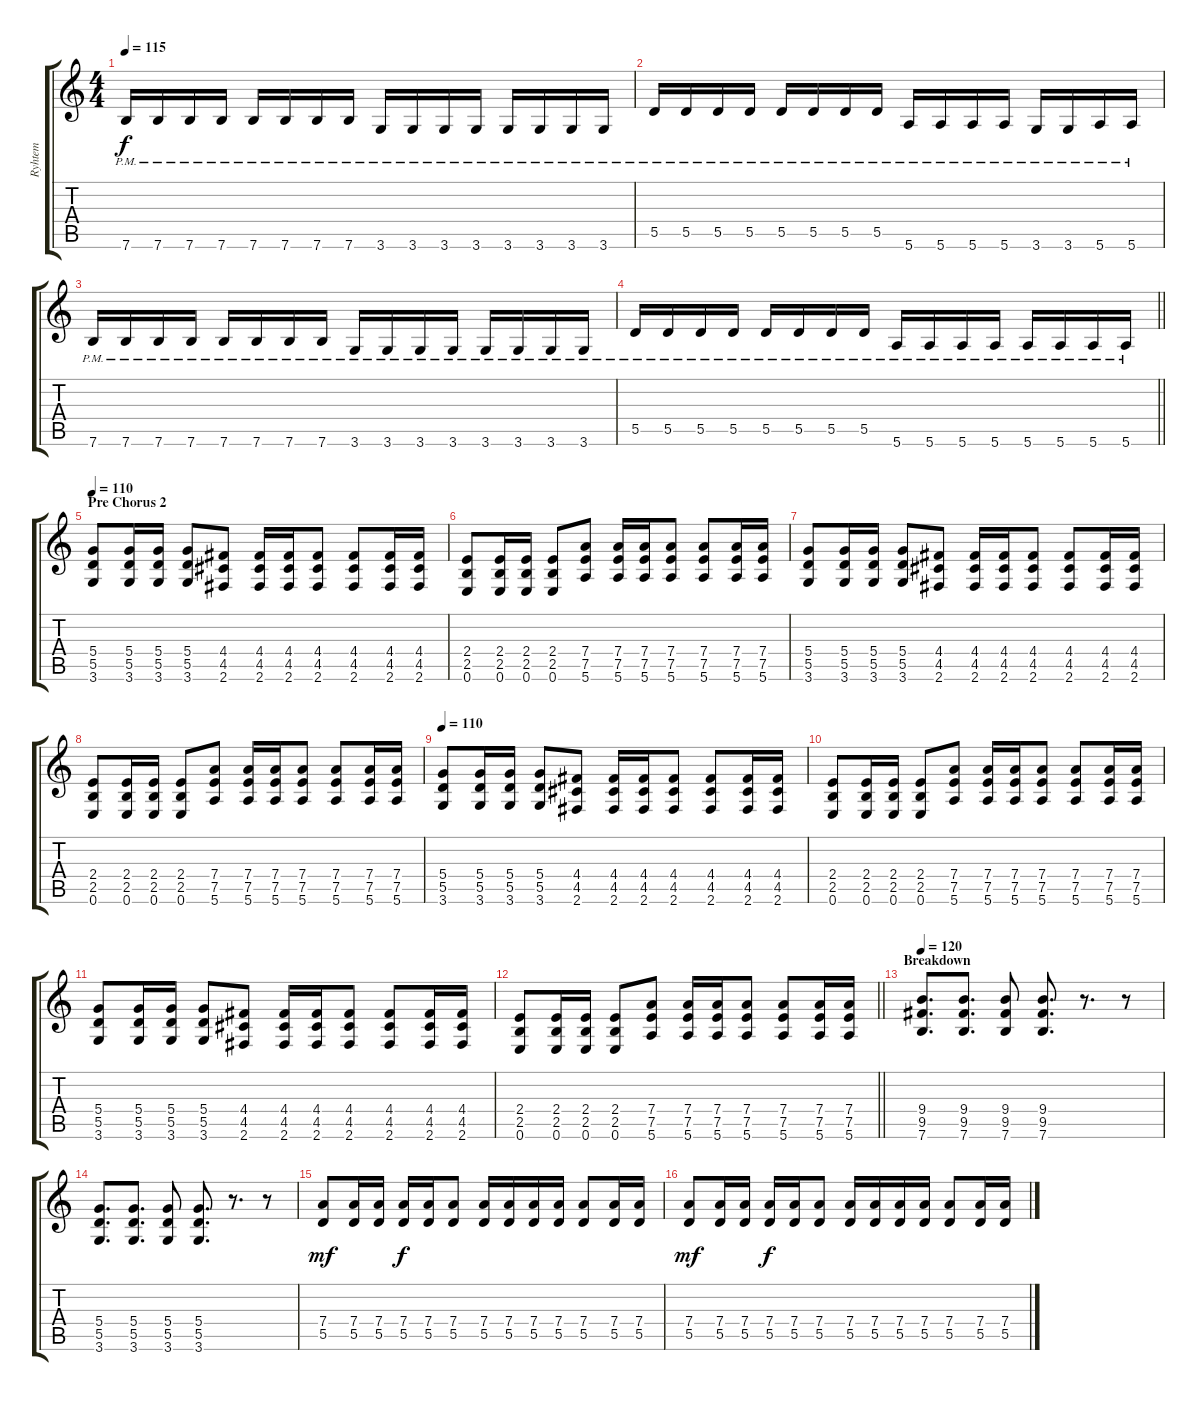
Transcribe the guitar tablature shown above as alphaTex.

\track ("Ryhtem" "Ryhtem") {instrument distortionguitar}
\staff {score tabs}
\tuning (E4 B3 G3 D3 A2 E2) {hide}
\ts (4 4)
\tempo 115
\clef g2
\ks c
7.6{pm}.16{dy f} 7.6{pm}.16 7.6{pm}.16 7.6{pm}.16 7.6{pm}.16 7.6{pm}.16 7.6{pm}.16 7.6{pm}.16 3.6{pm}.16 3.6{pm}.16 3.6{pm}.16 3.6{pm}.16 3.6{pm}.16 3.6{pm}.16 3.6{pm}.16 3.6{pm}.16 |
5.5{pm}.16 5.5{pm}.16 5.5{pm}.16 5.5{pm}.16 5.5{pm}.16 5.5{pm}.16 5.5{pm}.16 5.5{pm}.16 5.6{pm}.16 5.6{pm}.16 5.6{pm}.16 5.6{pm}.16 3.6{pm}.16 3.6{pm}.16 5.6{pm}.16 5.6{pm}.16 |
7.6{pm}.16 7.6{pm}.16 7.6{pm}.16 7.6{pm}.16 7.6{pm}.16 7.6{pm}.16 7.6{pm}.16 7.6{pm}.16 3.6{pm}.16 3.6{pm}.16 3.6{pm}.16 3.6{pm}.16 3.6{pm}.16 3.6{pm}.16 3.6{pm}.16 3.6{pm}.16 |
\barLineRight lightlight
5.5{pm}.16 5.5{pm}.16 5.5{pm}.16 5.5{pm}.16 5.5{pm}.16 5.5{pm}.16 5.5{pm}.16 5.5{pm}.16 5.6{pm}.16 5.6{pm}.16 5.6{pm}.16 5.6{pm}.16 5.6{pm}.16 5.6{pm}.16 5.6{pm}.16 5.6{pm}.16 |
\section ("" "Pre Chorus 2")
\tempo 110
(5.4 5.5 3.6).8 (5.4 5.5 3.6).16 (5.4 5.5 3.6).16 (5.4 5.5 3.6).8 (4.4 4.5 2.6).8 (4.4 4.5 2.6).16 (4.4 4.5 2.6).16 (4.4 4.5 2.6).8 (4.4 4.5 2.6).8 (4.4 4.5 2.6).16 (4.4 4.5 2.6).16 |
(2.4 2.5 0.6).8 (2.4 2.5 0.6).16 (2.4 2.5 0.6).16 (2.4 2.5 0.6).8 (7.4 7.5 5.6).8 (7.4 7.5 5.6).16 (7.4 7.5 5.6).16 (7.4 7.5 5.6).8 (7.4 7.5 5.6).8 (7.4 7.5 5.6).16 (7.4 7.5 5.6).16 |
(5.4 5.5 3.6).8 (5.4 5.5 3.6).16 (5.4 5.5 3.6).16 (5.4 5.5 3.6).8 (4.4 4.5 2.6).8 (4.4 4.5 2.6).16 (4.4 4.5 2.6).16 (4.4 4.5 2.6).8 (4.4 4.5 2.6).8 (4.4 4.5 2.6).16 (4.4 4.5 2.6).16 |
(2.4 2.5 0.6).8 (2.4 2.5 0.6).16 (2.4 2.5 0.6).16 (2.4 2.5 0.6).8 (7.4 7.5 5.6).8 (7.4 7.5 5.6).16 (7.4 7.5 5.6).16 (7.4 7.5 5.6).8 (7.4 7.5 5.6).8 (7.4 7.5 5.6).16 (7.4 7.5 5.6).16 |
\tempo 110
(5.4 5.5 3.6).8 (5.4 5.5 3.6).16 (5.4 5.5 3.6).16 (5.4 5.5 3.6).8 (4.4 4.5 2.6).8 (4.4 4.5 2.6).16 (4.4 4.5 2.6).16 (4.4 4.5 2.6).8 (4.4 4.5 2.6).8 (4.4 4.5 2.6).16 (4.4 4.5 2.6).16 |
(2.4 2.5 0.6).8 (2.4 2.5 0.6).16 (2.4 2.5 0.6).16 (2.4 2.5 0.6).8 (7.4 7.5 5.6).8 (7.4 7.5 5.6).16 (7.4 7.5 5.6).16 (7.4 7.5 5.6).8 (7.4 7.5 5.6).8 (7.4 7.5 5.6).16 (7.4 7.5 5.6).16 |
(5.4 5.5 3.6).8 (5.4 5.5 3.6).16 (5.4 5.5 3.6).16 (5.4 5.5 3.6).8 (4.4 4.5 2.6).8 (4.4 4.5 2.6).16 (4.4 4.5 2.6).16 (4.4 4.5 2.6).8 (4.4 4.5 2.6).8 (4.4 4.5 2.6).16 (4.4 4.5 2.6).16 |
\barLineRight lightlight
(2.4 2.5 0.6).8 (2.4 2.5 0.6).16 (2.4 2.5 0.6).16 (2.4 2.5 0.6).8 (7.4 7.5 5.6).8 (7.4 7.5 5.6).16 (7.4 7.5 5.6).16 (7.4 7.5 5.6).8 (7.4 7.5 5.6).8 (7.4 7.5 5.6).16 (7.4 7.5 5.6).16 |
\section ("" "Breakdown")
\tempo 120
(9.4 9.5 7.6).8{d} (9.4 9.5 7.6).8{d} (9.4 9.5 7.6).8 (9.4 9.5 7.6).8{d} r.8{d} r.8 |
(5.4 5.5 3.6).8{d} (5.4 5.5 3.6).8{d} (5.4 5.5 3.6).8 (5.4 5.5 3.6).8{d} r.8{d} r.8 |
(7.4 5.5).8{dy mf} (7.4 5.5).16 (7.4 5.5).16 (7.4 5.5).16{dy f} (7.4 5.5).16 (7.4 5.5).8 (7.4 5.5).16 (7.4 5.5).16 (7.4 5.5).16 (7.4 5.5).16 (7.4 5.5).8 (7.4 5.5).16 (7.4 5.5).16 |
(7.4 5.5).8{dy mf} (7.4 5.5).16 (7.4 5.5).16 (7.4 5.5).16{dy f} (7.4 5.5).16 (7.4 5.5).8 (7.4 5.5).16 (7.4 5.5).16 (7.4 5.5).16 (7.4 5.5).16 (7.4 5.5).8 (7.4 5.5).16 (7.4 5.5).16
